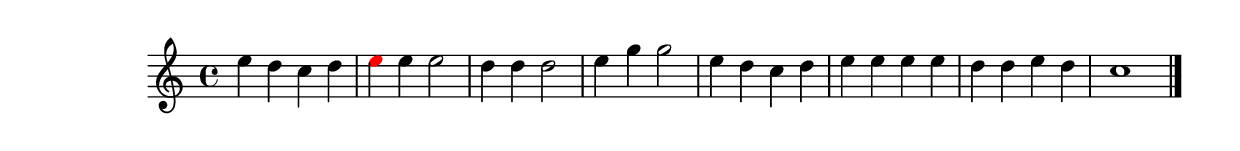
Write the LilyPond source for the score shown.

\version "2.18.2"
\language "english"

\header {
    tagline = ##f
}

\layout {}

\paper {}

\score {
    \new Score
    <<
        \new Staff
        {
            {   % measure
                \time 4/4
                \tweak color #black
                e''4
                \tweak color #black
                d''4
                \tweak color #black
                c''4
                \tweak color #black
                d''4
            }   % measure
            {   % measure
                \tweak color #red
                e''4
                e''4
                e''2
            }   % measure
            {   % measure
                d''4
                d''4
                d''2
            }   % measure
            {   % measure
                e''4
                g''4
                g''2
            }   % measure
            {   % measure
                e''4
                d''4
                c''4
                d''4
            }   % measure
            {   % measure
                e''4
                e''4
                e''4
                e''4
            }   % measure
            {   % measure
                d''4
                d''4
                e''4
                d''4
            }   % measure
            {   % measure
                c''1
                \bar "|." %! SCORE1
            }   % measure
        }
    >>
}